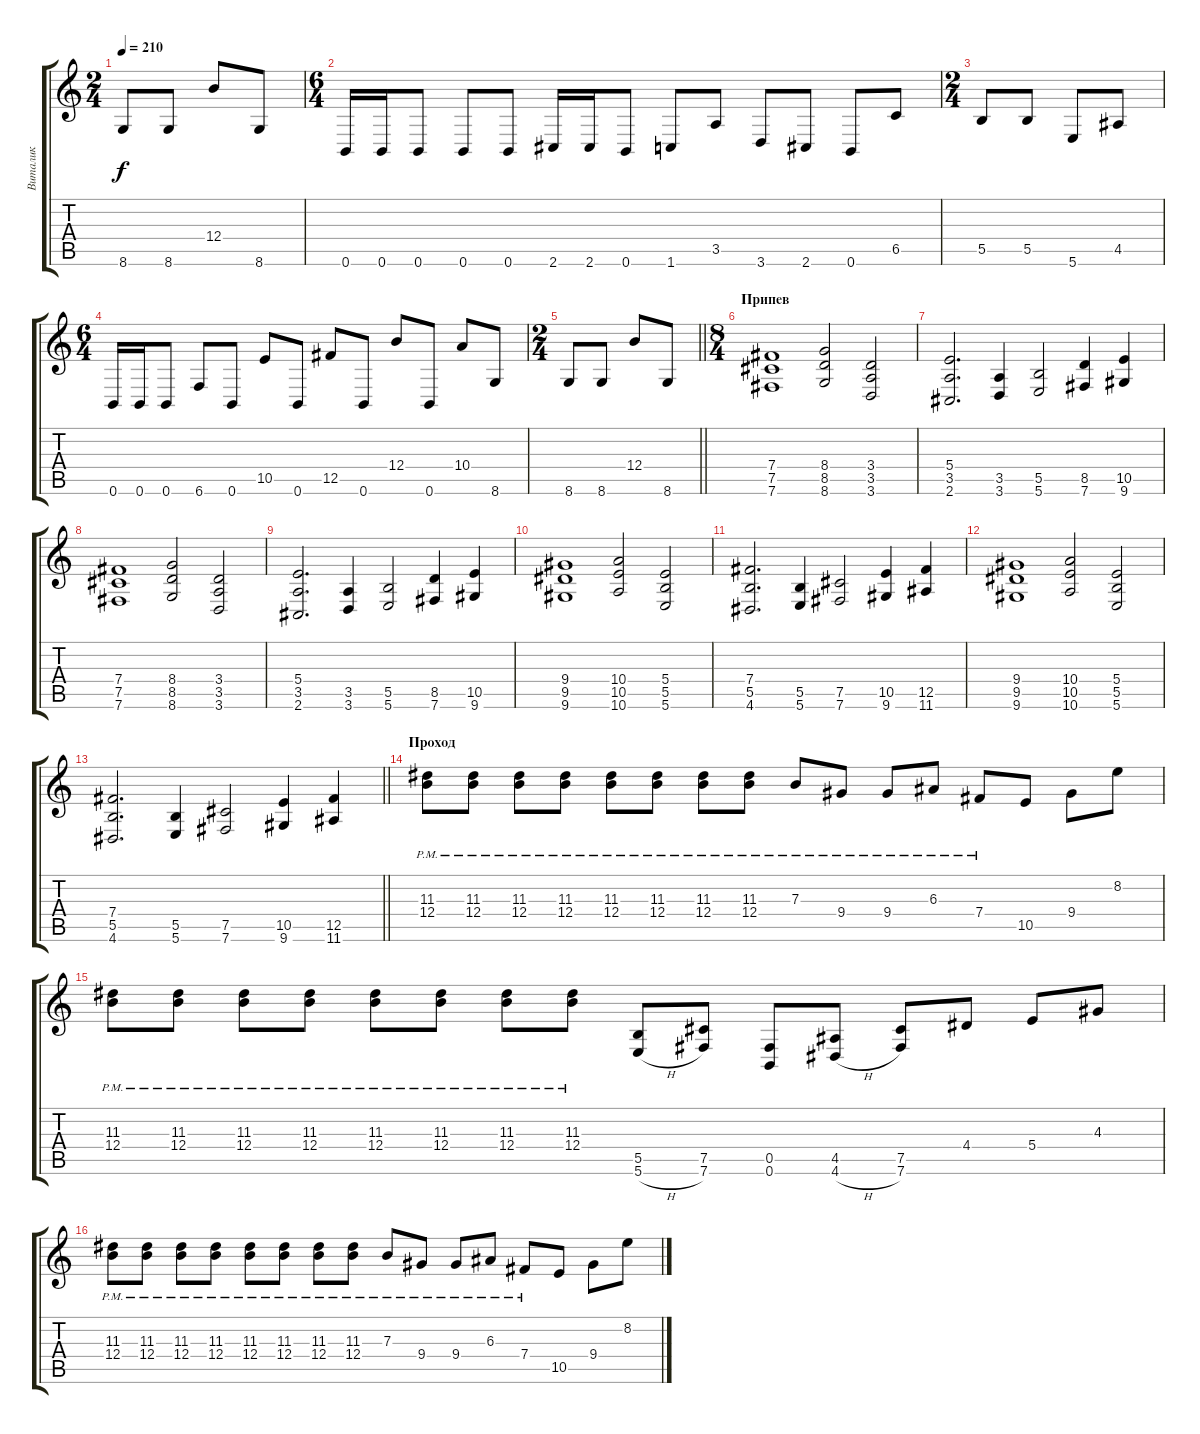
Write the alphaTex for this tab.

\track ("Виталик" "Виталик") {instrument distortionguitar}
\staff {score tabs}
\tuning (Db4 Ab3 E3 B2 Gb2 B1) {hide}
\ts (2 4)
\tempo 210
\clef g2
\ks c
8.6.8{dy f} 8.6.8 12.4.8 8.6.8 |
\ts (6 4)
0.6.16 0.6.16 0.6.8 0.6.8 0.6.8 2.6.16 2.6.16 0.6.8 1.6.8 3.5.8 3.6.8 2.6.8 0.6.8 6.5.8 |
\ts (2 4)
5.5.8 5.5.8 5.6.8 4.5.8 |
\ts (6 4)
0.6.16 0.6.16 0.6.8 6.6.8 0.6.8 10.5.8 0.6.8 12.5.8 0.6.8 12.4.8 0.6.8 10.4.8 8.6.8 |
\ts (2 4)
\barLineRight lightlight
8.6.8 8.6.8 12.4.8 8.6.8 |
\ts (8 4)
\section ("" "Припев")
(7.4 7.5 7.6).1 (8.4 8.5 8.6).2 (3.4 3.5 3.6).2 |
(5.4 3.5 2.6).2{d} (3.5 3.6).4 (5.5 5.6).2 (8.5 7.6).4 (10.5 9.6).4 |
(7.4 7.5 7.6).1 (8.4 8.5 8.6).2 (3.4 3.5 3.6).2 |
(5.4 3.5 2.6).2{d} (3.5 3.6).4 (5.5 5.6).2 (8.5 7.6).4 (10.5 9.6).4 |
(9.4 9.5 9.6).1 (10.4 10.5 10.6).2 (5.4 5.5 5.6).2 |
(7.4 5.5 4.6).2{d} (5.5 5.6).4 (7.5 7.6).2 (10.5 9.6).4 (12.5 11.6).4 |
(9.4 9.5 9.6).1 (10.4 10.5 10.6).2 (5.4 5.5 5.6).2 |
\barLineRight lightlight
(7.4 5.5 4.6).2{d} (5.5 5.6).4 (7.5 7.6).2 (10.5 9.6).4 (12.5 11.6).4 |
\section ("" "Проход")
(11.3{pm} 12.4{pm}).8 (11.3{pm} 12.4{pm}).8 (11.3{pm} 12.4{pm}).8 (11.3{pm} 12.4{pm}).8 (11.3{pm} 12.4{pm}).8 (11.3{pm} 12.4{pm}).8 (11.3{pm} 12.4{pm}).8 (11.3{pm} 12.4{pm}).8 7.3{pm}.8 9.4{pm}.8 9.4{pm}.8 6.3{pm}.8 7.4{pm}.8 10.5.8 9.4.8 8.2.8 |
(11.3{pm} 12.4{pm}).8 (11.3{pm} 12.4{pm}).8 (11.3{pm} 12.4{pm}).8 (11.3{pm} 12.4{pm}).8 (11.3{pm} 12.4{pm}).8 (11.3{pm} 12.4{pm}).8 (11.3{pm} 12.4).8 (11.3{pm} 12.4{pm}).8 (5.5 5.6{h}).8 (7.5 7.6).8 (0.5 0.6).8 (4.5 4.6{h}).8 (7.5 7.6).8 4.4.8 5.4.8 4.3.8 |
(11.3{pm} 12.4{pm}).8 (11.3{pm} 12.4{pm}).8 (11.3{pm} 12.4{pm}).8 (11.3{pm} 12.4{pm}).8 (11.3{pm} 12.4{pm}).8 (11.3{pm} 12.4{pm}).8 (11.3{pm} 12.4{pm}).8 (11.3{pm} 12.4{pm}).8 7.3{pm}.8 9.4{pm}.8 9.4{pm}.8 6.3{pm}.8 7.4{pm}.8 10.5.8 9.4.8 8.2.8
